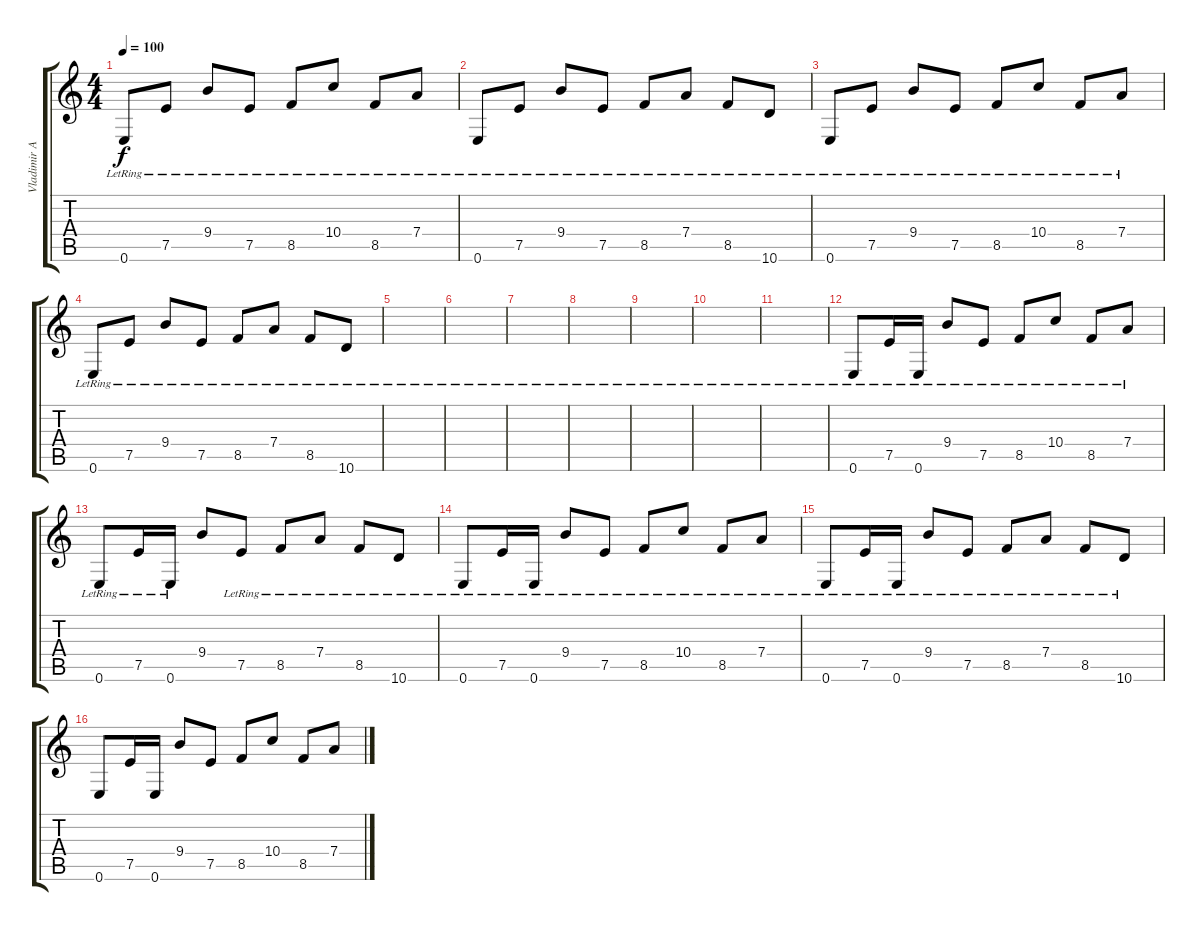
\track ("Vladimir Antipov acoustic" "Vladimir A") {instrument acousticguitarnylon}
\staff {score tabs}
\tuning (E4 B3 G3 D3 A2 E2) {hide}
\ts (4 4)
\tempo 100
\clef g2
\ks c
0.6{lr}.8{dy f instrument acousticguitarnylon} 7.5{lr}.8 9.4{lr}.8 7.5{lr}.8 8.5{lr}.8 10.4{lr}.8 8.5{lr}.8 7.4{lr}.8 |
0.6{lr}.8 7.5{lr}.8 9.4{lr}.8 7.5{lr}.8 8.5{lr}.8 7.4{lr}.8 8.5{lr}.8 10.6{lr}.8 |
0.6{lr}.8 7.5{lr}.8 9.4{lr}.8 7.5{lr}.8 8.5{lr}.8 10.4{lr}.8 8.5{lr}.8 7.4{lr}.8 |
0.6{lr}.8 7.5{lr}.8 9.4{lr}.8 7.5{lr}.8 8.5{lr}.8 7.4{lr}.8 8.5{lr}.8 10.6{lr}.8 |
|
|
|
|
|
|
|
0.6{lr}.8 7.5{lr}.16 0.6{lr}.16 9.4{lr}.8 7.5{lr}.8 8.5{lr}.8 10.4{lr}.8 8.5{lr}.8 7.4{lr}.8 |
0.6{lr}.8 7.5{lr}.16 0.6{lr}.16 9.4.8 7.5{lr}.8 8.5{lr}.8 7.4{lr}.8 8.5{lr}.8 10.6{lr}.8 |
0.6{lr}.8 7.5{lr}.16 0.6{lr}.16 9.4{lr}.8 7.5{lr}.8 8.5{lr}.8 10.4{lr}.8 8.5{lr}.8 7.4{lr}.8 |
0.6{lr}.8 7.5{lr}.16 0.6{lr}.16 9.4{lr}.8 7.5{lr}.8 8.5{lr}.8 7.4{lr}.8 8.5{lr}.8 10.6{lr}.8 |
0.6.8 7.5.16 0.6.16 9.4.8 7.5.8 8.5.8 10.4.8 8.5.8 7.4.8
